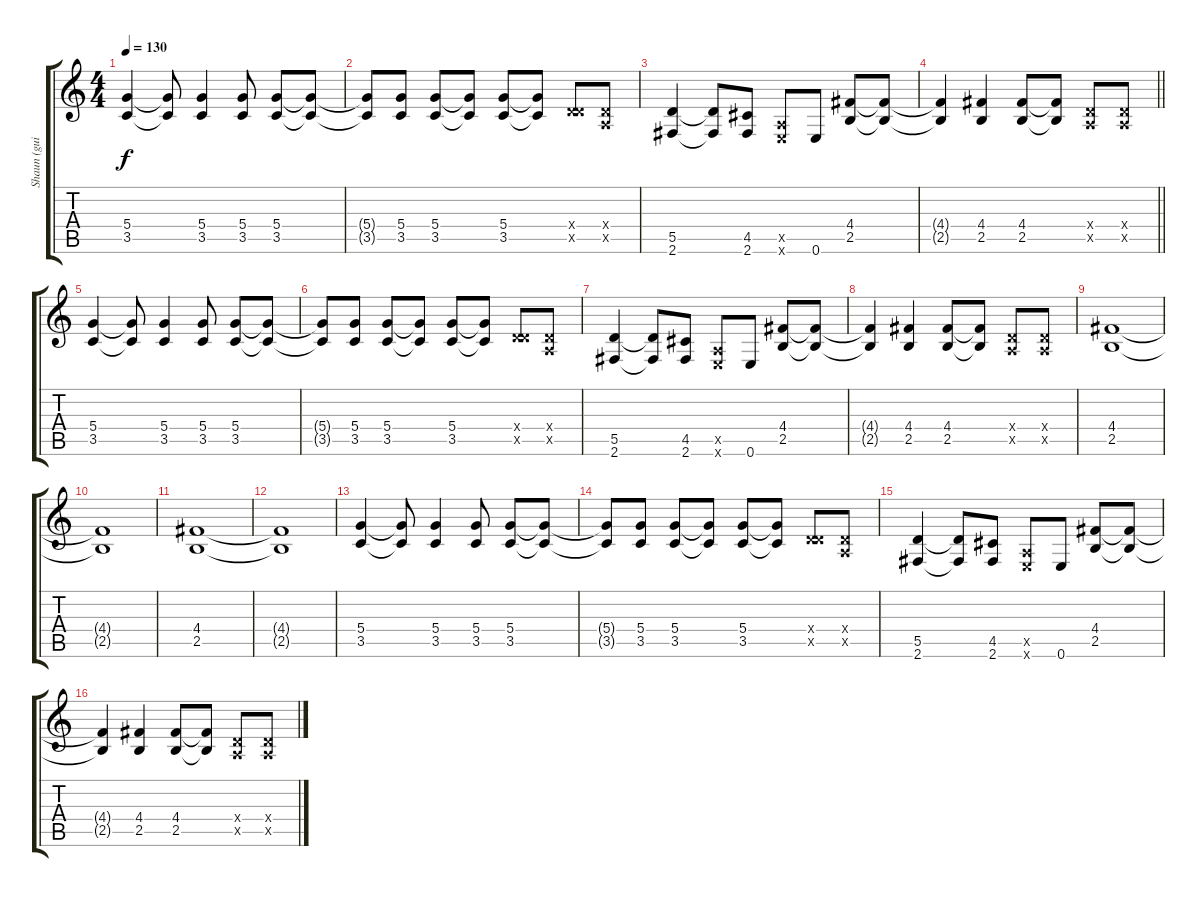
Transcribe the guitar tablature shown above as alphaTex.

\track ("Shaun (guitar rhythm)" "Shaun (gui") {instrument electricguitarclean}
\staff {score tabs}
\tuning (E4 B3 G3 D3 A2 E2) {hide}
\ts (4 4)
\tempo 130
\clef g2
\ks c
(5.4 3.5).4{dy f instrument distortionguitar} (5.4{t} 3.5{t}).8 (5.4 3.5).4 (5.4 3.5).8 (5.4 3.5).8 (5.4{t} 3.5{t}).8 |
(5.4{t} 3.5{t}).8 (5.4 3.5).8 (5.4 3.5).8 (5.4{t} 3.5{t}).8 (5.4 3.5).8 (5.4{t} 3.5{t}).8 (0.4{x} 5.5{x}).8 (0.4{x} 0.5{x}).8 |
(5.5 2.6).4 (5.5{t} 2.6{t}).8 (4.5 2.6).8 (0.5{x} 0.6{x}).8 0.6.8 (4.4 2.5).8 (4.4{t} 2.5{t}).8 |
\barLineRight lightlight
(4.4{t} 2.5{t}).4 (4.4 2.5).4 (4.4 2.5).8 (4.4{t} 2.5{t}).8 (0.4{x} 0.5{x}).8 (0.4{x} 0.5{x}).8 |
(5.4 3.5).4{instrument distortionguitar} (5.4{t} 3.5{t}).8 (5.4 3.5).4 (5.4 3.5).8 (5.4 3.5).8 (5.4{t} 3.5{t}).8 |
(5.4{t} 3.5{t}).8 (5.4 3.5).8 (5.4 3.5).8 (5.4{t} 3.5{t}).8 (5.4 3.5).8 (5.4{t} 3.5{t}).8 (0.4{x} 5.5{x}).8 (0.4{x} 0.5{x}).8 |
(5.5 2.6).4 (5.5{t} 2.6{t}).8 (4.5 2.6).8 (0.5{x} 0.6{x}).8 0.6.8 (4.4 2.5).8 (4.4{t} 2.5{t}).8 |
(4.4{t} 2.5{t}).4 (4.4 2.5).4 (4.4 2.5).8 (4.4{t} 2.5{t}).8 (0.4{x} 0.5{x}).8 (0.4{x} 0.5{x}).8 |
(4.4 2.5).1 |
(4.4{t} 2.5{t}).1 |
(4.4 2.5).1 |
(4.4{t} 2.5{t}).1 |
(5.4 3.5).4{instrument distortionguitar} (5.4{t} 3.5{t}).8 (5.4 3.5).4 (5.4 3.5).8 (5.4 3.5).8 (5.4{t} 3.5{t}).8 |
(5.4{t} 3.5{t}).8 (5.4 3.5).8 (5.4 3.5).8 (5.4{t} 3.5{t}).8 (5.4 3.5).8 (5.4{t} 3.5{t}).8 (0.4{x} 5.5{x}).8 (0.4{x} 0.5{x}).8 |
(5.5 2.6).4 (5.5{t} 2.6{t}).8 (4.5 2.6).8 (0.5{x} 0.6{x}).8 0.6.8 (4.4 2.5).8 (4.4{t} 2.5{t}).8 |
(4.4{t} 2.5{t}).4 (4.4 2.5).4 (4.4 2.5).8 (4.4{t} 2.5{t}).8 (0.4{x} 0.5{x}).8 (0.4{x} 0.5{x}).8
